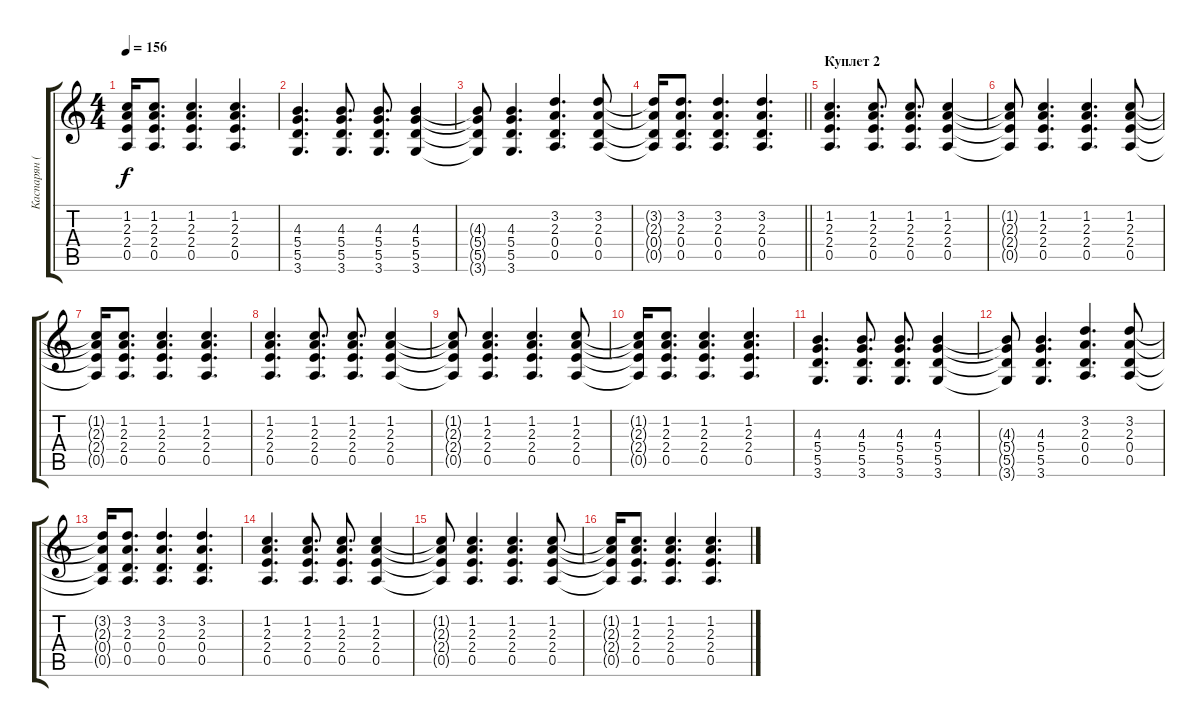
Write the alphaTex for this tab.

\track ("Каспарян (Ритм)" "Каспарян (") {instrument acousticguitarnylon}
\staff {score tabs}
\tuning (E4 B3 G3 D3 A2 E2) {hide}
\ts (4 4)
\tempo 156
\clef g2
\ks c
(1.2{t} 2.3{t} 2.4{t} 0.5{t}).16{dy f} (1.2 2.3 2.4 0.5).8{d} (1.2 2.3 2.4 0.5).4{d} (1.2 2.3 2.4 0.5).4{d} |
(4.3 5.4 5.5 3.6).4{d} (4.3 5.4 5.5 3.6).8{d} (4.3 5.4 5.5 3.6).8{d} (4.3 5.4 5.5 3.6).4 |
(4.3{t} 5.4{t} 5.5{t} 3.6{t}).8 (4.3 5.4 5.5 3.6).4{d} (3.2 2.3 0.4 0.5).4{d} (3.2 2.3 0.4 0.5).8 |
\barLineRight lightlight
(3.2{t} 2.3{t} 0.4{t} 0.5{t}).16 (3.2 2.3 0.4 0.5).8{d} (3.2 2.3 0.4 0.5).4{d} (3.2 2.3 0.4 0.5).4{d} |
\section ("" "Куплет 2")
(1.2 2.3 2.4 0.5).4{d} (1.2 2.3 2.4 0.5).8{d} (1.2 2.3 2.4 0.5).8{d} (1.2 2.3 2.4 0.5).4 |
(1.2{t} 2.3{t} 2.4{t} 0.5{t}).8 (1.2 2.3 2.4 0.5).4{d} (1.2 2.3 2.4 0.5).4{d} (1.2 2.3 2.4 0.5).8 |
(1.2{t} 2.3{t} 2.4{t} 0.5{t}).16 (1.2 2.3 2.4 0.5).8{d} (1.2 2.3 2.4 0.5).4{d} (1.2 2.3 2.4 0.5).4{d} |
(1.2 2.3 2.4 0.5).4{d} (1.2 2.3 2.4 0.5).8{d} (1.2 2.3 2.4 0.5).8{d} (1.2 2.3 2.4 0.5).4 |
(1.2{t} 2.3{t} 2.4{t} 0.5{t}).8 (1.2 2.3 2.4 0.5).4{d} (1.2 2.3 2.4 0.5).4{d} (1.2 2.3 2.4 0.5).8 |
(1.2{t} 2.3{t} 2.4{t} 0.5{t}).16 (1.2 2.3 2.4 0.5).8{d} (1.2 2.3 2.4 0.5).4{d} (1.2 2.3 2.4 0.5).4{d} |
(4.3 5.4 5.5 3.6).4{d} (4.3 5.4 5.5 3.6).8{d} (4.3 5.4 5.5 3.6).8{d} (4.3 5.4 5.5 3.6).4 |
(4.3{t} 5.4{t} 5.5{t} 3.6{t}).8 (4.3 5.4 5.5 3.6).4{d} (3.2 2.3 0.4 0.5).4{d} (3.2 2.3 0.4 0.5).8 |
(3.2{t} 2.3{t} 0.4{t} 0.5{t}).16 (3.2 2.3 0.4 0.5).8{d} (3.2 2.3 0.4 0.5).4{d} (3.2 2.3 0.4 0.5).4{d} |
(1.2 2.3 2.4 0.5).4{d} (1.2 2.3 2.4 0.5).8{d} (1.2 2.3 2.4 0.5).8{d} (1.2 2.3 2.4 0.5).4 |
(1.2{t} 2.3{t} 2.4{t} 0.5{t}).8 (1.2 2.3 2.4 0.5).4{d} (1.2 2.3 2.4 0.5).4{d} (1.2 2.3 2.4 0.5).8 |
(1.2{t} 2.3{t} 2.4{t} 0.5{t}).16 (1.2 2.3 2.4 0.5).8{d} (1.2 2.3 2.4 0.5).4{d} (1.2 2.3 2.4 0.5).4{d}
